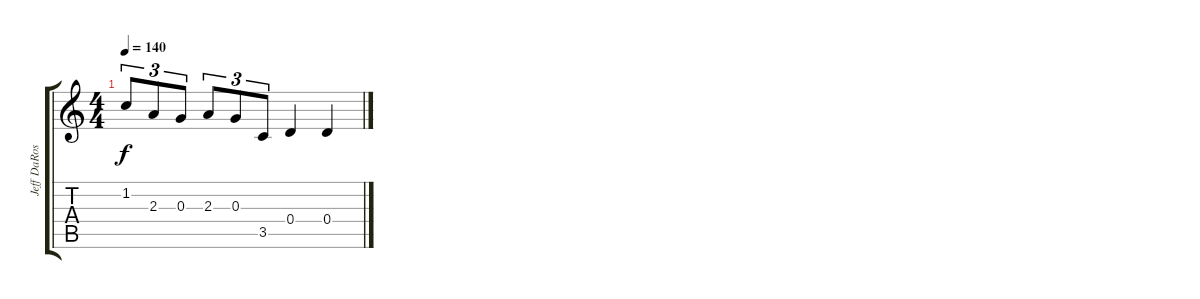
\track ("Jeff DaRosa (Banjo)" "Jeff DaRos") {instrument banjo}
\staff {score tabs}
\tuning (E4 B3 G3 D3 A2 E2) {hide}
\displaytranspose 12
\ts (4 4)
\tempo 140
\clef g2
\ks c
1.2.8{tu (3 2) dy f} 2.3.8{tu (3 2)} 0.3.8{tu (3 2)} 2.3.8{tu (3 2)} 0.3.8{tu (3 2)} 3.5.8{tu (3 2)} 0.4.4 0.4.4
